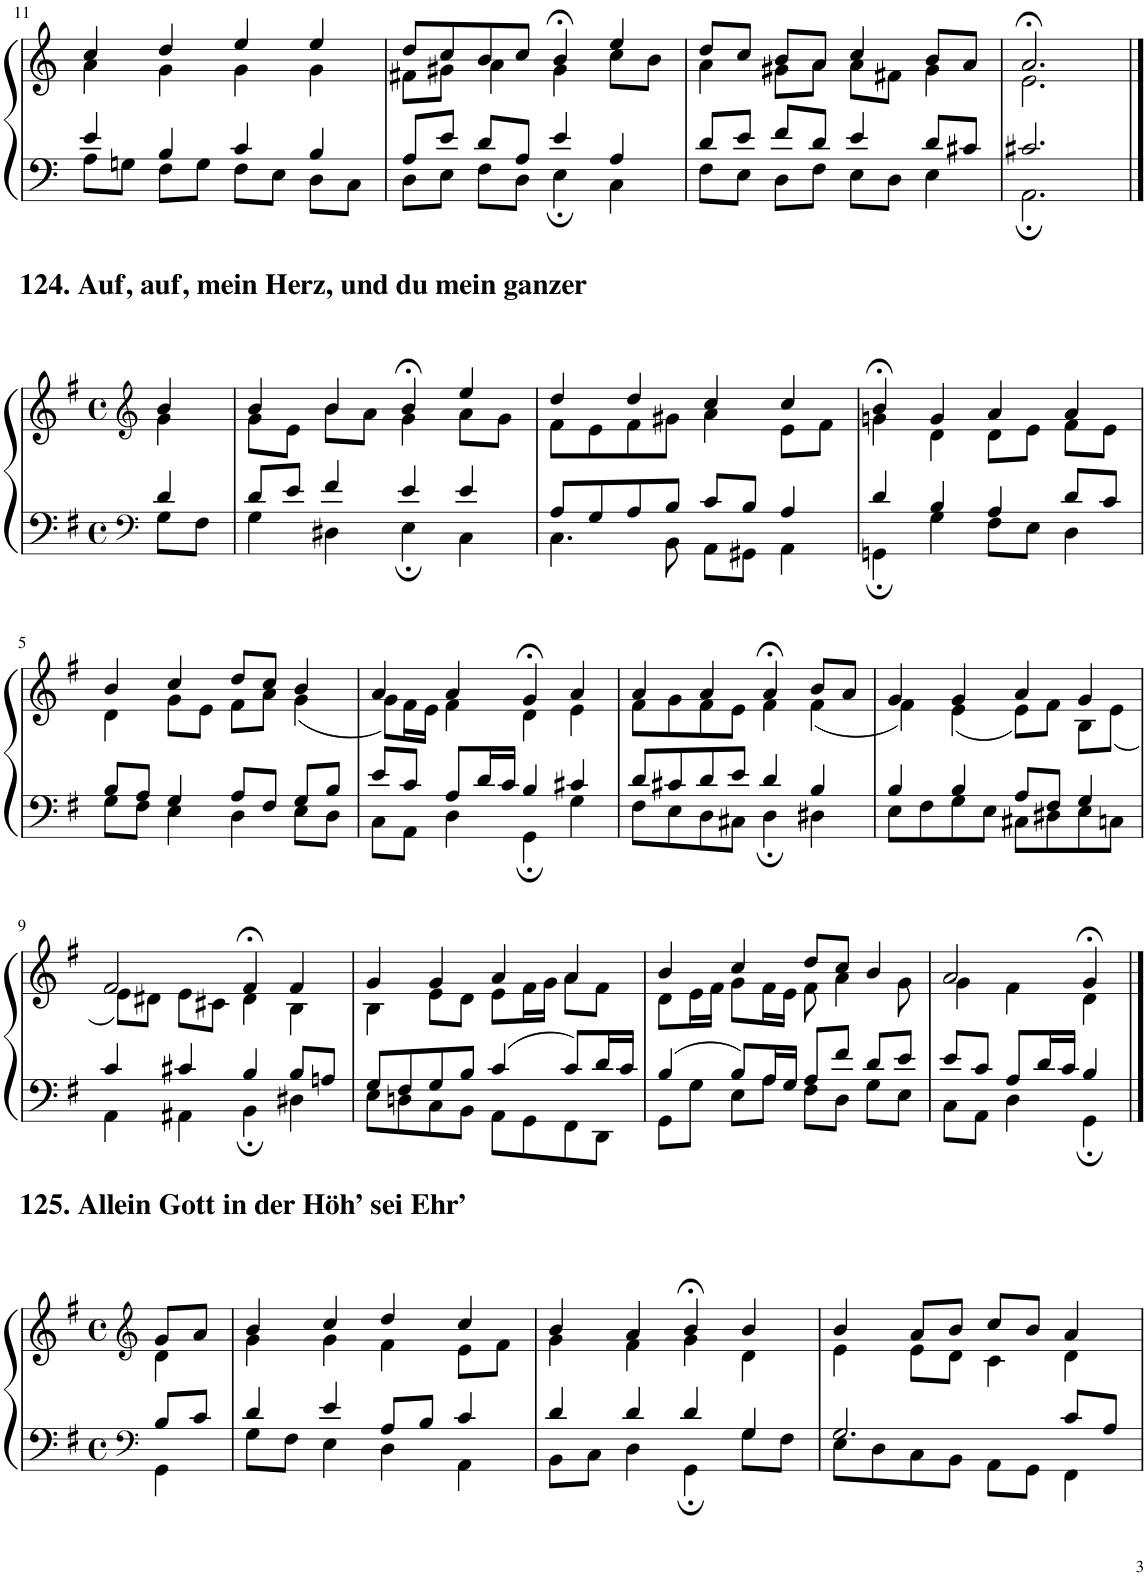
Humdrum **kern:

**kern	**kern
*part1	*part1
*staff2	*staff1
*I"Piano	*
*I'Pno	*
!!LO:PB:g=z
*clefF4	*clefG2
*k[]	*k[]
*M4/4	*M4/4
*met(c)	*met(c)
=11	=11
*^	*^
4e/	8A\L	4cc/	4a\
.	8Gn\J	.	.
4B/	8F\L	4dd/	4g\
.	8G\J	.	.
4c/	8F\L	4ee/	4g\
.	8E\J	.	.
4B/	8D\L	4ee/	4g\
.	8C\J	.	.
=12	=12	=12	=12
8A/L	8D\L	8dd/L	8f#X\L
8e/J	8E\J	8cc/	8g#X\J
8d/L	8F\L	8b/	4a\
8A/J	8D\J	8cc/J	.
4e/	4E;\	4b;</	4g#\
4A/	4C\	4ee/	8cc\L
.	.	.	8b\J
=13	=13	=13	=13
8d/L	8F\L	8dd/L	4a\
8e/J	8E\J	8cc/J	.
8f/L	8D\L	8b/L	8g#X\L
8d/J	8F\J	8a/J	8a\J
4e/	8E\L	4cc/	8a\L
.	8D\J	.	8f#X\J
8d/L	4E\	8b/L	4g#\
8c#X/J	.	8a/J	.
=14	=14	=14	=14
2.c#X/	2.AA;\	2.a;</	2.e\
!!LO:LB:g=z	!!
==1	==1	==1	==1
*clefF4	*	*clefG2	*
*k[f#]	*	*k[f#]	*
*M4/4	*	*M4/4	*
*met(c)	*	*met(c)	*
4d/	8G\L	4b/	4g\
.	8F#\J	.	.
=2	=2	=2	=2
8d/L	4G\	4b/	8g\L
8e/J	.	.	8e\J
4f#/	4D#X\	4b/	8b\L
.	.	.	8a\J
4e/	4E;\	4b;</	4g\
4e/	4C\	4ee/	8a\L
.	.	.	8g\J
=3	=3	=3	=3
8A/L	4.C\	4dd/	8f#\L
8G/	.	.	8e\
8A/	.	4dd/	8f#\
8B/J	8BB\	.	8g#X\J
8c/L	8AA\L	4cc/	4a\
8B/J	8GG#X\J	.	.
4A/	4AA\	4cc/	8e\L
.	.	.	8f#\J
=4	=4	=4	=4
4d/	4GGn;\	4b;</	4gn\
4B/	4G\	4g/	4d\
4A/	8F#\L	4a/	8d\L
.	8E\J	.	8e\J
8d/L	4D\	4a/	8f#\L
8c/J	.	.	8e\J
!!LO:LB:g=z	!!
=5	=5	=5	=5
8B/L	8G\L	4b/	4d\
8A/J	8F#\J	.	.
4G/	4E\	4cc/	8g\L
.	.	.	8e\J
8A/L	4D\	8dd/L	8f#\L
8F#/J	.	8cc/J	8a\J
8G/L	8E\L	4b/	(4g\
8B/J	8D\J	.	.
=6	=6	=6	=6
8e/L	8C\L	4a/	8g\L)
8c/J	8AA\J	.	16f#\L
.	.	.	16e\JJ
8A/L	4D\	4a/	4f#\
16d/L	.	.	.
16c/JJ	.	.	.
4B/	4GG;\	4g;</	4d\
4c#X/	4G\	4a/	4e\
=7	=7	=7	=7
8d/L	8F#\L	4a/	8f#\L
8c#X/	8E\	.	8g\
8d/	8D\	4a/	8f#\
8e/J	8C#X\J	.	8e\J
4d/	4D;\	4a;</	4f#\
4B/	4D#X\	8b/L	(4f#\
.	.	8a/J	.
=8	=8	=8	=8
4B/	8E\L	4g/	4f#\)
.	8F#\	.	.
4B/	8G\	4g/	(4e\
.	8E\J	.	.
8A/L	8C#X\L	4a/	8e\L)
8F#/J	8D#X\	.	8f#\J
4G/	8E\	4g/	8B\L
.	8Cn\J	.	(8e\J
!!LO:LB:g=z	!!
=9	=9	=9	=9
4c/	4AA\	2f#/	8e\L)
.	.	.	8d#X\J
4c#X/	4AA#X\	.	8e\L
.	.	.	8c#X\J
4B/	4BB;\	4f#;</	4d#\
8B/L	4D#X\	4f#/	4B\
8An/J	.	.	.
=10	=10	=10	=10
8G/L	8E\L	4g/	4B\
8F#/	8Dn\	.	.
8G/	8C\	4g/	8e\L
8B/J	8BB\J	.	8d\J
4c/	8AA\L	4a/	8e\L
.	8GG\	.	16f#\L
.	.	.	16g\JJ
8c/L	8FF#\	4a/	8a\L
16d/L	8DD\J	.	8f#\J
16c/JJ	.	.	.
=11	=11	=11	=11
4B/	8GG\L	4b/	8d\L
.	8G\J	.	16e\L
.	.	.	16f#\JJ
8B/L	8E\L	4cc/	8g\L
16A/L	8A\J	.	16f#\L
16G/JJ	.	.	16e\JJ
8A/L	8F#\L	8dd/L	8f#\
8f#/J	8D\J	8cc/J	4a\
8d/L	8G\L	4b/	.
8e/J	8E\J	.	8g\
=12	=12	=12	=12
8e/L	8C\L	2a/	4g\
8c/J	8AA\J	.	.
8A/L	4D\	.	4f#\
16d/L	.	.	.
16c/JJ	.	.	.
4B/	4GG;\	4g;</	4d\
!!LO:LB:g=z	!!
==1	==1	==1	==1
*clefF4	*	*clefG2	*
*k[f#]	*	*k[f#]	*
*M4/4	*	*M4/4	*
*met(c)	*	*met(c)	*
8B/L	4GG\	8g/L	4d\
8c/J	.	8a/J	.
=2	=2	=2	=2
4d/	8G\L	4b/	4g\
.	8F#\J	.	.
4e/	4E\	4cc/	4g\
8A/L	4D\	4dd/	4f#\
8B/J	.	.	.
4c/	4AA\	4cc/	8e\L
.	.	.	8f#\J
=3	=3	=3	=3
4d/	8BB\L	4b/	4g\
.	8C\J	.	.
4d/	4D\	4a/	4f#\
4d/	4GG;\	4b;</	4g\
4G/	8G\L	4b/	4d\
.	8F#\J	.	.
=4	=4	=4	=4
2.G/	8E\L	4b/	4e\
.	8D\	.	.
.	8C\	8a/L	8e\L
.	8BB\J	8b/J	8d\J
.	8AA\L	8cc/L	4c\
.	8GG\J	8b/J	.
8c/L	4FF#\	4a/	4d\
8A/J	.	.	.
*v	*v	*	*
*	*v	*v
=	=
*-	*-
